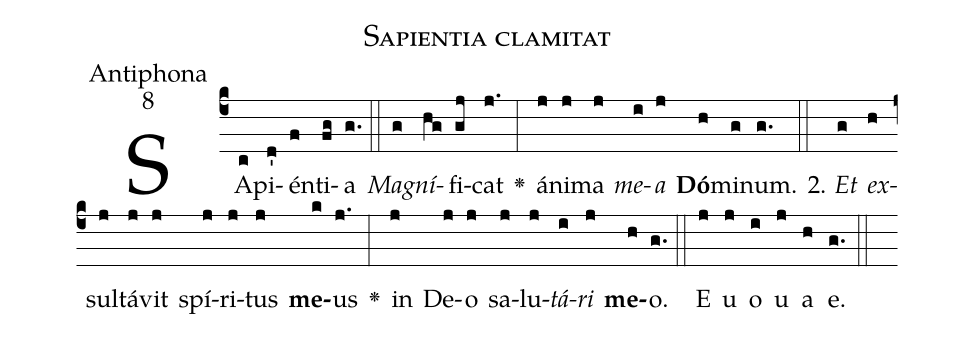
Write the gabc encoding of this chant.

name:Sapientia clamitat;
office-part:Antiphona;
mode:8;
%%
(c4) SA(c)pi(d')én(f)ti(fg)a(g.) (::) <i>Ma(g)gní(hg)</i>fi(gj)cat(j.) <v>\greheightstar</v>(:) á(j)ni(j)ma(j) <i>me</i>(i)<i>a</i>(j) <b>Dó</b>(h)mi(g)num.(g.) (::)
2. <i>Et(g) ex(h)</i>sul(j)tá(j)vit(j) spí(j)ri(j)tus(j) <b>me</b>(k)us(j.) <v>\greheightstar</v>(:) in(j) De(j)o(j) sa(j)lu(j)<i>tá</i>(i)<i>ri</i>(j) <b>me</b>(h)o.(g.) (::) E(j) u(j) o(i) u(j) a(h) e.(g.) (::)
